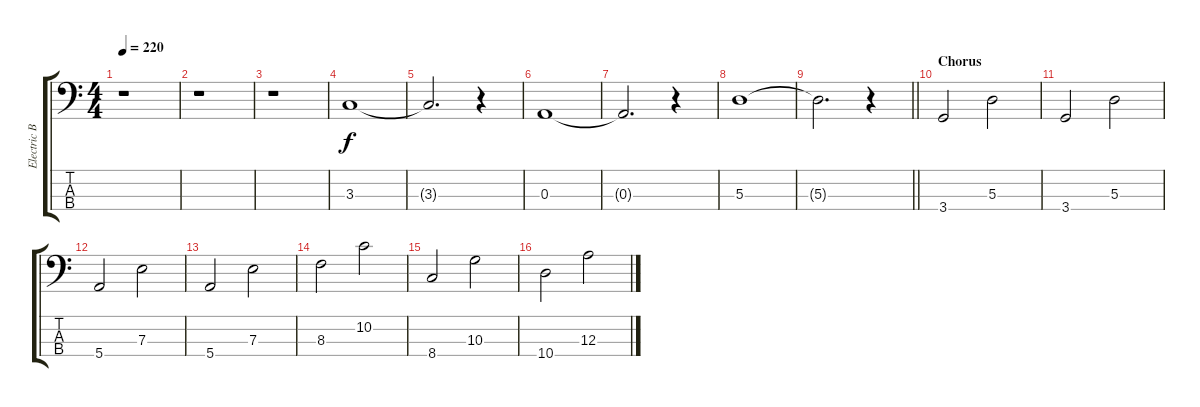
\track ("Electric Bass (Finger)    " "Electric B") {instrument electricbassfinger}
\staff {score tabs}
\tuning (G2 D2 A1 E1) {hide}
\ts (4 4)
\tempo 220
\clef f4
\ks c
r.1{dy f instrument electricbassfinger} |
r.1 |
r.1 |
3.3.1 |
3.3{t}.2{d} r.4 |
0.3.1 |
0.3{t}.2{d} r.4 |
5.3.1 |
\barLineRight lightlight
5.3{t}.2{d} r.4 |
\section ("" "Chorus")
3.4.2 5.3.2 |
3.4.2 5.3.2 |
5.4.2 7.3.2 |
5.4.2 7.3.2 |
8.3.2 10.2.2 |
8.4.2 10.3.2 |
10.4.2 12.3.2
